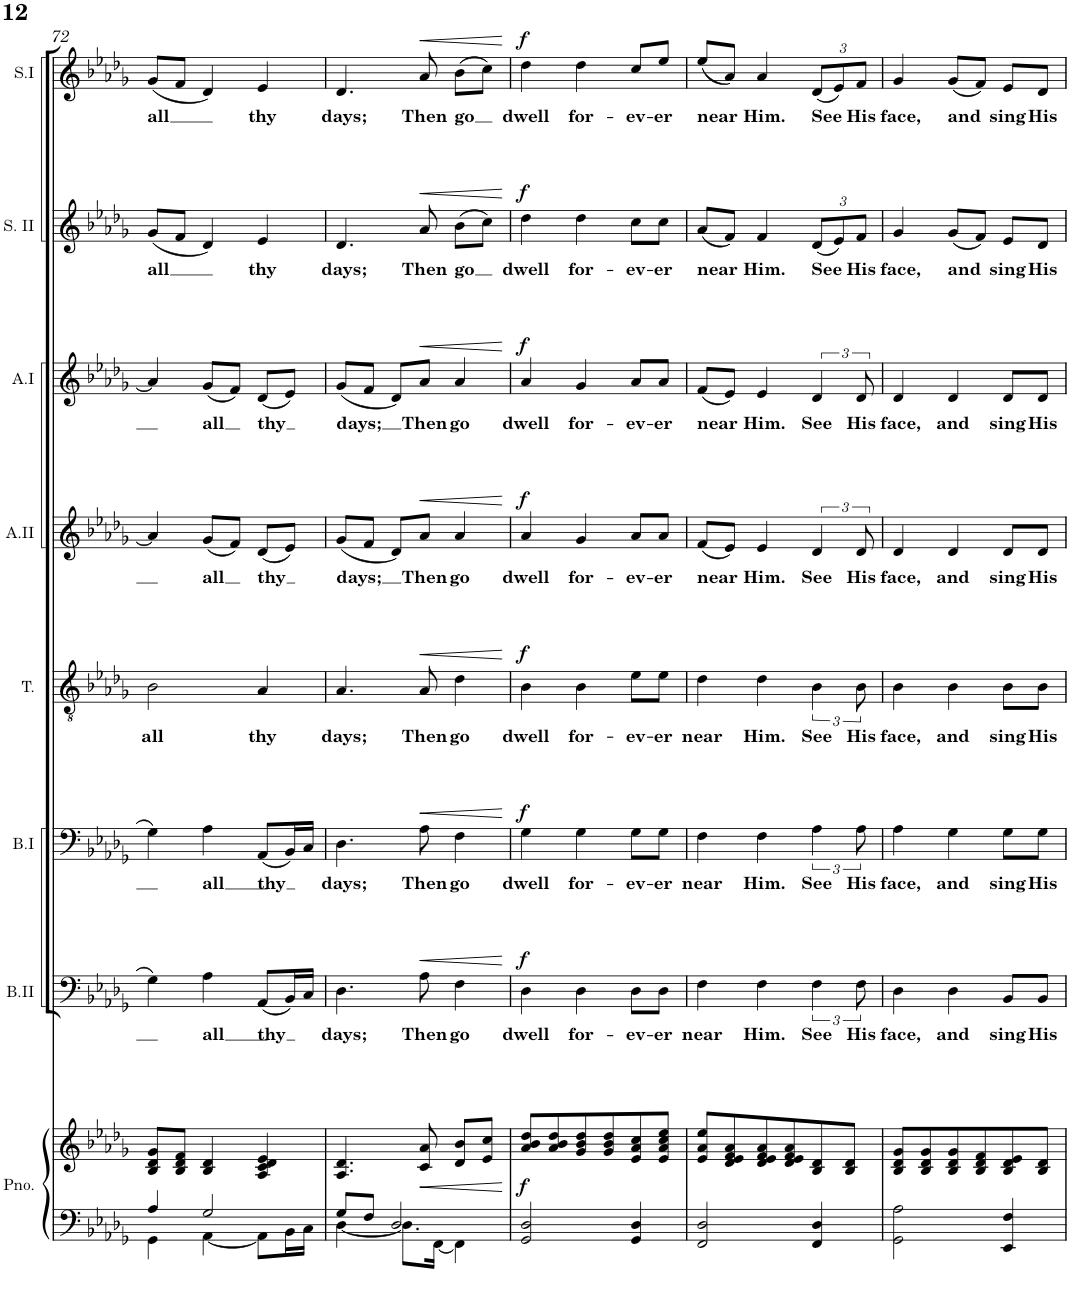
**kern	**kern	**dynam	**kern	**text	**dynam	**kern	**text	**dynam	**kern	**text	**dynam	**kern	**text	**dynam	**kern	**text	**dynam	**kern	**text	**dynam	**kern	**text	**dynam
*part8	*part8	*part8	*part7	*part7	*part7	*part6	*part6	*part6	*part5	*part5	*part5	*part4	*part4	*part4	*part3	*part3	*part3	*part2	*part2	*part2	*part1	*part1	*part1
*staff9	*staff8	*staff8/9	*staff7	*staff7	*staff7	*staff6	*staff6	*staff6	*staff5	*staff5	*staff5	*staff4	*staff4	*staff4	*staff3	*staff3	*staff3	*staff2	*staff2	*staff2	*staff1	*staff1	*staff1
*I"Piano	*	*	*I"Bass II	*	*	*I"Bass I	*	*	*I"Tenor	*	*	*I"Alto II	*	*	*I"Alto I	*	*	*I"Soprano II	*	*	*I"Soprano I	*	*
*I'Pno.	*	*	*I'B.II	*	*	*I'B.I	*	*	*I'T.	*	*	*I'A.II	*	*	*I'A.I	*	*	*I'S. II	*	*	*I'S.I	*	*
!!LO:PB:g=z
*clefF4	*clefG2	*	*clefF4	*	*	*clefF4	*	*	*clefGv2	*	*	*clefG2	*	*	*clefG2	*	*	*clefG2	*	*	*clefG2	*	*
*k[b-e-a-d-g-]	*k[b-e-a-d-g-]	*	*k[b-e-a-d-g-]	*	*	*k[b-e-a-d-g-]	*	*	*k[b-e-a-d-g-]	*	*	*k[b-e-a-d-g-]	*	*	*k[b-e-a-d-g-]	*	*	*k[b-e-a-d-g-]	*	*	*k[b-e-a-d-g-]	*	*
*M3/4	*M3/4	*	*M3/4	*	*	*M3/4	*	*	*M3/4	*	*	*M3/4	*	*	*M3/4	*	*	*M3/4	*	*	*M3/4	*	*
=72	=72	=72	=72	=72	=72	=72	=72	=72	=72	=72	=72	=72	=72	=72	=72	=72	=72	=72	=72	=72	=72	=72	=72
*^	*	*	*	*	*	*	*	*	*	*	*	*	*	*	*	*	*	*	*	*	*	*	*
!	!	!	!	!	!	!	!	!	!	!	!LO:LY:b	!	!	!	!	!	!	!	!	!LO:LY:b	!	!	!LO:LY:b	!
4A-/	4GG-\	8B-/ 8d-/ 8g-/L	.	4G-\	.	.	4G-\	.	.	2B-\	all	.	4a-/]	.	.	4a-/]	.	.	(8g-/L	all	.	(8g-/L	all	.
.	.	8B-/ 8d-/ 8f/J	.	.	.	.	.	.	.	.	.	.	.	.	.	.	.	.	8f/J	.	.	8f/J	.	.
!	!	!	!	!	!LO:LY:b	!	!	!LO:LY:b	!	!	!	!	!	!LO:LY:b	!	!	!LO:LY:b	!	!	!	!	!	!	!
2G-/	[4AA-\	4B-/ 4d-/	.	4A-\	all	.	4A-\	all	.	.	.	.	(8g-/L	all	.	(8g-/L	all	.	4d-/)	.	.	4d-/)	.	.
.	.	.	.	.	.	.	.	.	.	.	.	.	8f/J)	.	.	8f/J)	.	.	.	.	.	.	.	.
!	!	!	!	!	!LO:LY:b	!	!	!LO:LY:b	!	!	!LO:LY:b	!	!	!LO:LY:b	!	!	!LO:LY:b	!	!	!LO:LY:b	!	!	!LO:LY:b	!
.	8AA-\L]	4A-/ 4c/ 4d-/ 4e-/	.	(8AA-/L	thy	.	(8AA-/L	thy	.	4A-/	thy	.	(8d-/L	thy	.	(8d-/L	thy	.	4e-/	thy	.	4e-/	thy	.
.	16BB-\L	.	.	16BB-/L)	.	.	16BB-/L)	.	.	.	.	.	8e-/J)	.	.	8e-/J)	.	.	.	.	.	.	.	.
.	16C\JJ	.	.	16C/JJ	.	.	16C/JJ	.	.	.	.	.	.	.	.	.	.	.	.	.	.	.	.	.
=73	=73	=73	=73	=73	=73	=73	=73	=73	=73	=73	=73	=73	=73	=73	=73	=73	=73	=73	=73	=73	=73	=73	=73	=73
!	!	!	!	!	!LO:LY:b	!	!	!LO:LY:b	!	!	!LO:LY:b	!	!	!LO:LY:b	!	!	!LO:LY:b	!	!	!LO:LY:b	!	!	!LO:LY:b	!
8G-/L	[4D-\	4.A-/ 4.d-/	.	4.D-\	days;	.	4.D-\	days;	.	4.A-/	days;	.	(8g-/L	days;	.	(8g-/L	days;	.	4.d-/	days;	.	4.d-/	days;	.
8F/J	.	.	.	.	.	.	.	.	.	.	.	.	8f/J	.	.	8f/J	.	.	.	.	.	.	.	.
2D-/	8.D-\L]	.	.	.	.	.	.	.	.	.	.	.	8d-/L)	.	.	8d-/L)	.	.	.	.	.	.	.	.
!	!	!	!LO:HP:b	!	!LO:LY:b	!LO:HP:b	!	!LO:LY:b	!LO:HP:b	!	!LO:LY:b	!LO:HP:b	!	!LO:LY:b	!LO:HP:b	!	!LO:LY:b	!LO:HP:b	!	!LO:LY:b	!LO:HP:b	!	!LO:LY:b	!LO:HP:b
.	.	8c/ 8a-/	<	8A-\	Then	<	8A-\	Then	<	8A-/	Then	<	8a-/J	Then	<	8a-/J	Then	<	8a-/	Then	<	8a-/	Then	<
.	[16FF\Jk	.	.	.	.	.	.	.	.	.	.	.	.	.	.	.	.	.	.	.	.	.	.	.
!	!	!	!	!	!LO:LY:b	!	!	!LO:LY:b	!	!	!LO:LY:b	!	!	!LO:LY:b	!	!	!LO:LY:b	!	!	!LO:LY:b	!	!	!LO:LY:b	!
.	4FF\]	8d-/ 8b-/L	.	4F\	go	.	4F\	go	.	4d-\	go	.	4a-/	go	.	4a-/	go	.	(8b-\L	go	.	(8b-\L	go	.
.	.	8e-/ 8cc/J	.	.	.	.	.	.	.	.	.	.	.	.	.	.	.	.	8cc\J)	.	.	8cc\J)	.	.
*v	*v	*	*	*	*	*	*	*	*	*	*	*	*	*	*	*	*	*	*	*	*	*	*	*
.	.	[	.	.	[	.	.	[	.	.	[	.	.	[	.	.	[	.	.	[	.	.	[
=74	=74	=74	=74	=74	=74	=74	=74	=74	=74	=74	=74	=74	=74	=74	=74	=74	=74	=74	=74	=74	=74	=74	=74
!	!	!LO:DY:b	!	!LO:LY:b	!LO:DY:a	!	!LO:LY:b	!LO:DY:a	!	!LO:LY:b	!LO:DY:a	!	!LO:LY:b	!LO:DY:a	!	!LO:LY:b	!LO:DY:a	!	!LO:LY:b	!LO:DY:a	!	!LO:LY:b	!LO:DY:a
2GG-/ 2D-/	8a-/ 8b-/ 8dd-/L	f	4D-\	dwell	f	4G-\	dwell	f	4B-\	dwell	f	4a-/	dwell	f	4a-/	dwell	f	4dd-\	dwell	f	4dd-\	dwell	f
.	8a-/ 8b-/ 8dd-/	.	.	.	.	.	.	.	.	.	.	.	.	.	.	.	.	.	.	.	.	.	.
!	!	!	!	!LO:LY:b	!	!	!LO:LY:b	!	!	!LO:LY:b	!	!	!LO:LY:b	!	!	!LO:LY:b	!	!	!LO:LY:b	!	!	!LO:LY:b	!
.	8g-/ 8b-/ 8dd-/	.	4D-\	for-	.	4G-\	for-	.	4B-\	for-	.	4g-/	for-	.	4g-/	for-	.	4dd-\	for-	.	4dd-\	for-	.
.	8g-/ 8b-/ 8dd-/	.	.	.	.	.	.	.	.	.	.	.	.	.	.	.	.	.	.	.	.	.	.
!	!	!	!	!LO:LY:b	!	!	!LO:LY:b	!	!	!LO:LY:b	!	!	!LO:LY:b	!	!	!LO:LY:b	!	!	!LO:LY:b	!	!	!LO:LY:b	!
4GG-/ 4D-/	8e-/ 8a-/ 8cc/	.	8D-\L	-ev-	.	8G-\L	-ev-	.	8e-\L	-ev-	.	8a-/L	-ev-	.	8a-/L	-ev-	.	8cc\L	-ev-	.	8cc/L	-ev-	.
!	!	!	!	!LO:LY:b	!	!	!LO:LY:b	!	!	!LO:LY:b	!	!	!LO:LY:b	!	!	!LO:LY:b	!	!	!LO:LY:b	!	!	!LO:LY:b	!
.	8e-/ 8a-/ 8cc/ 8ee-/J	.	8D-\J	-er	.	8G-\J	-er	.	8e-\J	-er	.	8a-/J	-er	.	8a-/J	-er	.	8cc\J	-er	.	8ee-/J	-er	.
=75	=75	=75	=75	=75	=75	=75	=75	=75	=75	=75	=75	=75	=75	=75	=75	=75	=75	=75	=75	=75	=75	=75	=75
!	!	!	!	!LO:LY:b	!	!	!LO:LY:b	!	!	!LO:LY:b	!	!	!LO:LY:b	!	!	!LO:LY:b	!	!	!LO:LY:b	!	!	!LO:LY:b	!
2FF/ 2D-/	8e-/ 8a-/ 8ee-/L	.	4F\	near	.	4F\	near	.	4d-\	near	.	(8f/L	near	.	(8f/L	near	.	(8a-/L	near	.	(8ee-/L	near	.
.	8d-/ 8e-/ 8f/ 8a-/	.	.	.	.	.	.	.	.	.	.	8e-/J)	.	.	8e-/J)	.	.	8f/J)	.	.	8a-/J)	.	.
!	!	!	!	!LO:LY:b	!	!	!LO:LY:b	!	!	!LO:LY:b	!	!	!LO:LY:b	!	!	!LO:LY:b	!	!	!LO:LY:b	!	!	!LO:LY:b	!
.	8d-/ 8e-/ 8f/ 8a-/	.	4F\	Him.	.	4F\	Him.	.	4d-\	Him.	.	4e-/	Him.	.	4e-/	Him.	.	4f/	Him.	.	4a-/	Him.	.
.	8d-/ 8e-/ 8f/ 8a-/	.	.	.	.	.	.	.	.	.	.	.	.	.	.	.	.	.	.	.	.	.	.
!	!	!	!	!LO:LY:b	!	!	!LO:LY:b	!	!	!LO:LY:b	!	!	!LO:LY:b	!	!	!LO:LY:b	!	!	!	!	!	!	!
*	*	*	*	*	*	*	*	*	*	*	*	*	*	*	*	*	*	*Xbrackettup	*	*	*	*	*
!	!	!	!	!	!	!	!	!	!	!	!	!	!	!	!	!	!	!	!LO:LY:b	!	!	!	!
*	*	*	*	*	*	*	*	*	*	*	*	*	*	*	*	*	*	*	*	*	*Xbrackettup	*	*
!	!	!	!	!	!	!	!	!	!	!	!	!	!	!	!	!	!	!	!	!	!	!LO:LY:b	!
4FF/ 4D-/	8B-/ 8d-/	.	6F\	See	.	6A-\	See	.	6B-\	See	.	6d-/	See	.	6d-/	See	.	(12d-/L	See	.	(12d-/L	See	.
.	.	.	.	.	.	.	.	.	.	.	.	.	.	.	.	.	.	12e-/)	.	.	12e-/)	.	.
.	8B-/ 8d-/J	.	.	.	.	.	.	.	.	.	.	.	.	.	.	.	.	.	.	.	.	.	.
!	!	!	!	!LO:LY:b	!	!	!LO:LY:b	!	!	!LO:LY:b	!	!	!LO:LY:b	!	!	!LO:LY:b	!	!	!LO:LY:b	!	!	!LO:LY:b	!
.	.	.	12F\	His	.	12A-\	His	.	12B-\	His	.	12d-/	His	.	12d-/	His	.	12f/J	His	.	12f/J	His	.
=76	=76	=76	=76	=76	=76	=76	=76	=76	=76	=76	=76	=76	=76	=76	=76	=76	=76	=76	=76	=76	=76	=76	=76
!	!	!	!	!LO:LY:b	!	!	!LO:LY:b	!	!	!LO:LY:b	!	!	!LO:LY:b	!	!	!LO:LY:b	!	!	!LO:LY:b	!	!	!LO:LY:b	!
2GG-\ 2A-\	8B-/ 8d-/ 8g-/L	.	4D-\	face,	.	4A-\	face,	.	4B-\	face,	.	4d-/	face,	.	4d-/	face,	.	4g-/	face,	.	4g-/	face,	.
.	8B-/ 8d-/ 8g-/	.	.	.	.	.	.	.	.	.	.	.	.	.	.	.	.	.	.	.	.	.	.
!	!	!	!	!LO:LY:b	!	!	!LO:LY:b	!	!	!LO:LY:b	!	!	!LO:LY:b	!	!	!LO:LY:b	!	!	!LO:LY:b	!	!	!LO:LY:b	!
.	8B-/ 8d-/ 8g-/	.	4D-\	and	.	4G-\	and	.	4B-\	and	.	4d-/	and	.	4d-/	and	.	(8g-/L	and	.	(8g-/L	and	.
.	8B-/ 8d-/ 8f/	.	.	.	.	.	.	.	.	.	.	.	.	.	.	.	.	8f/J)	.	.	8f/J)	.	.
!	!	!	!	!LO:LY:b	!	!	!LO:LY:b	!	!	!LO:LY:b	!	!	!LO:LY:b	!	!	!LO:LY:b	!	!	!LO:LY:b	!	!	!LO:LY:b	!
4EE-/ 4F/	8B-/ 8d-/ 8e-/	.	8BB-/L	sing	.	8G-\L	sing	.	8B-\L	sing	.	8d-/L	sing	.	8d-/L	sing	.	8e-/L	sing	.	8e-/L	sing	.
!	!	!	!	!LO:LY:b	!	!	!LO:LY:b	!	!	!LO:LY:b	!	!	!LO:LY:b	!	!	!LO:LY:b	!	!	!LO:LY:b	!	!	!LO:LY:b	!
.	8B-/ 8d-/J	.	8BB-/J	His	.	8G-\J	His	.	8B-\J	His	.	8d-/J	His	.	8d-/J	His	.	8d-/J	His	.	8d-/J	His	.
=	=	=	=	=	=	=	=	=	=	=	=	=	=	=	=	=	=	=	=	=	=	=	=
*-	*-	*-	*-	*-	*-	*-	*-	*-	*-	*-	*-	*-	*-	*-	*-	*-	*-	*-	*-	*-	*-	*-	*-
